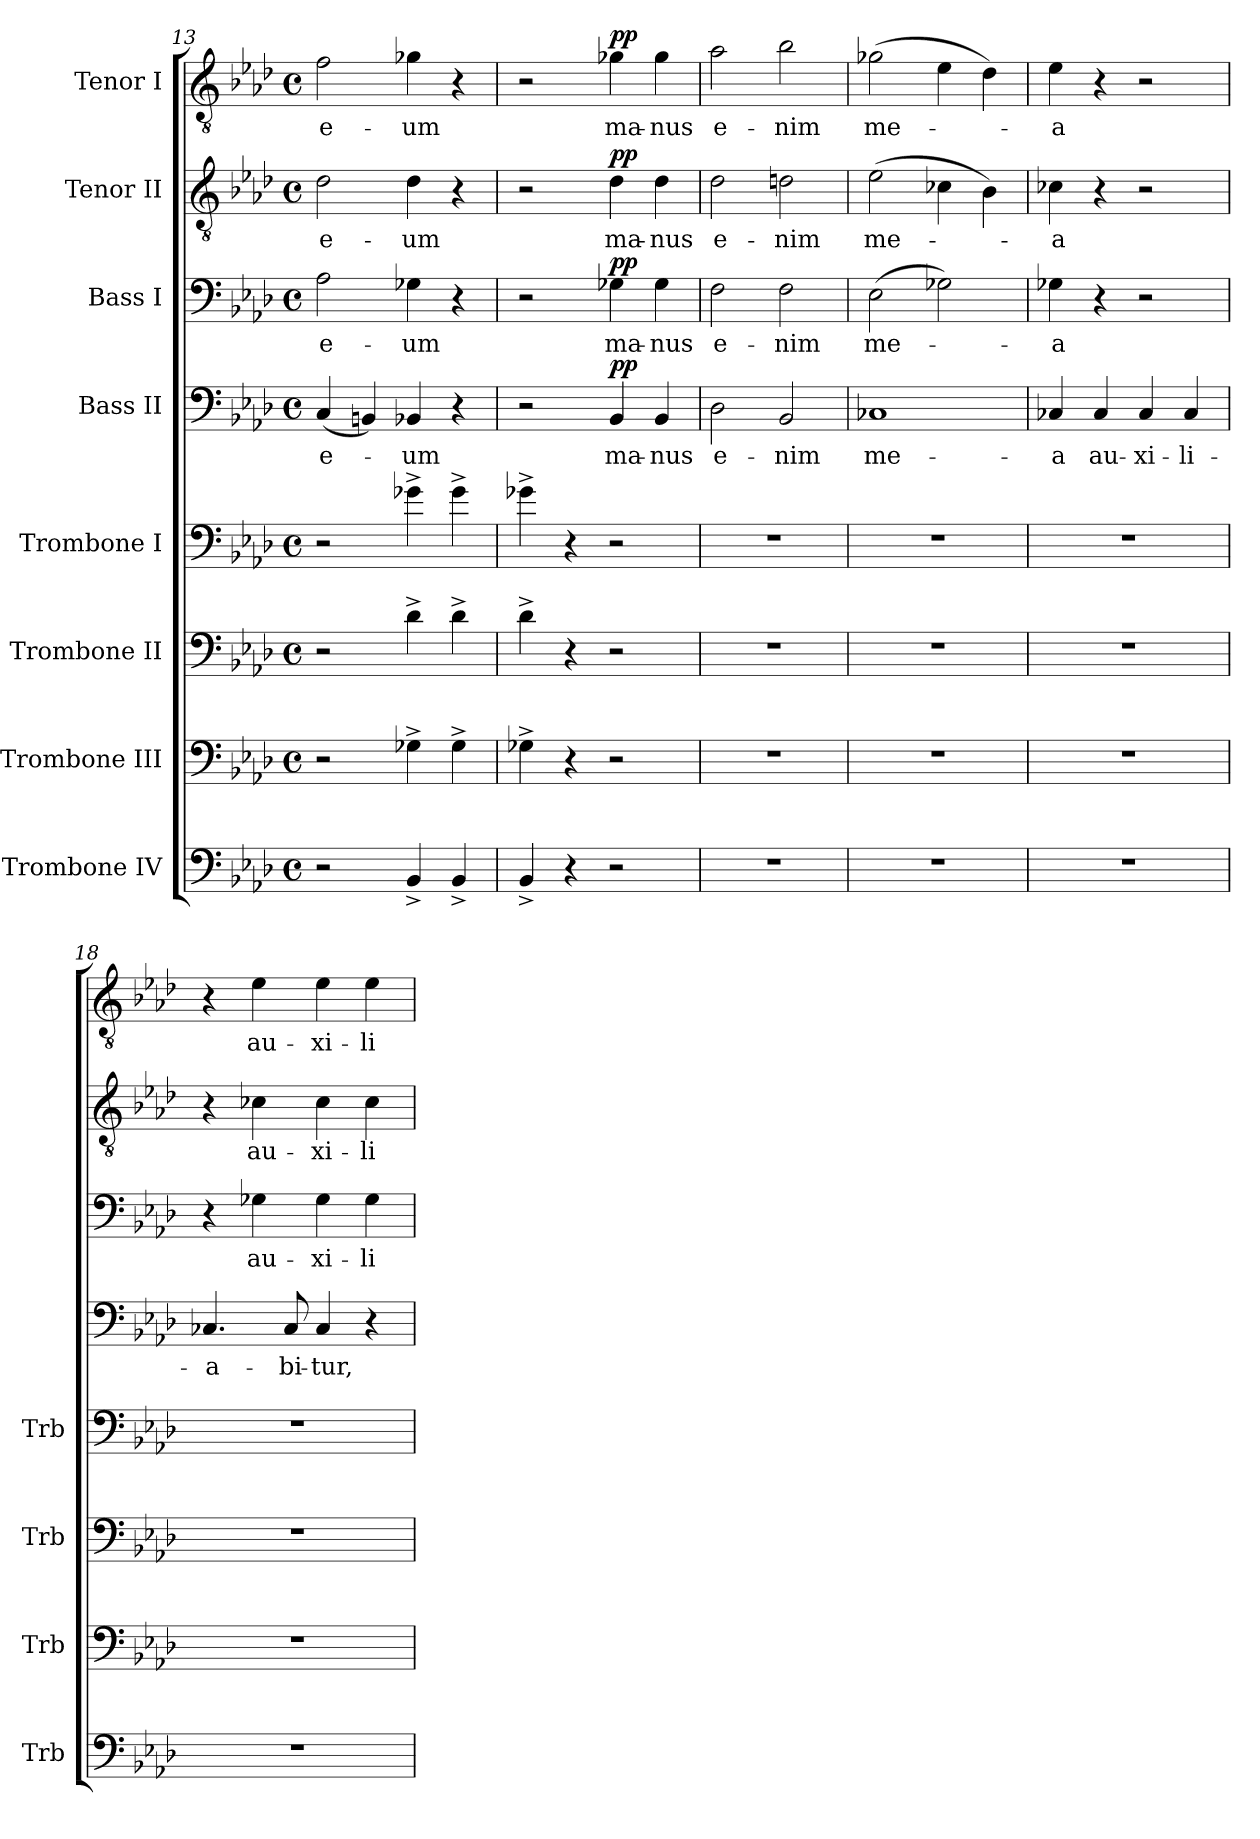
**kern	**kern	**kern	**kern	**kern	**text	**dynam	**kern	**text	**dynam	**kern	**text	**dynam	**kern	**text	**dynam
*part8	*part7	*part6	*part5	*part4	*part4	*part4	*part3	*part3	*part3	*part2	*part2	*part2	*part1	*part1	*part1
*staff8	*staff7	*staff6	*staff5	*staff4	*staff4	*staff4	*staff3	*staff3	*staff3	*staff2	*staff2	*staff2	*staff1	*staff1	*staff1
*I"Trombone IV	*I"Trombone III	*I"Trombone II	*I"Trombone I	*I"Bass II	*	*	*I"Bass I	*	*	*I"Tenor II	*	*	*I"Tenor I	*	*
*I'Trb	*I'Trb	*I'Trb	*I'Trb	*	*	*	*	*	*	*	*	*	*	*	*
*clefF4	*clefF4	*clefF4	*clefF4	*clefF4	*	*	*clefF4	*	*	*clefGv2	*	*	*clefGv2	*	*
*k[b-e-a-d-]	*k[b-e-a-d-]	*k[b-e-a-d-]	*k[b-e-a-d-]	*k[b-e-a-d-]	*	*	*k[b-e-a-d-]	*	*	*k[b-e-a-d-]	*	*	*k[b-e-a-d-]	*	*
*A-:	*A-:	*A-:	*A-:	*A-:	*	*	*A-:	*	*	*A-:	*	*	*A-:	*	*
*M4/4	*M4/4	*M4/4	*M4/4	*M4/4	*	*	*M4/4	*	*	*M4/4	*	*	*M4/4	*	*
*met(c)	*met(c)	*met(c)	*met(c)	*met(c)	*	*	*met(c)	*	*	*met(c)	*	*	*met(c)	*	*
=13	=13	=13	=13	=13	=13	=13	=13	=13	=13	=13	=13	=13	=13	=13	=13
!	!	!	!	!	!LO:LY:b	!	!	!LO:LY:b	!	!	!LO:LY:b	!	!	!LO:LY:b	!
2r	2r	2r	2r	(<4C/	e-	.	2A-\	e-	.	2d-\	e-	.	2f\	e-	.
.	.	.	.	4BBn/)	.	.	.	.	.	.	.	.	.	.	.
!	!	!	!	!	!LO:LY:b	!	!	!LO:LY:b	!	!	!LO:LY:b	!	!	!LO:LY:b	!
4BB-^/	4G-X^\	4d-^\	4g-X^\	4BB-X/	-um	.	4G-X\	-um	.	4d-\	-um	.	4g-X\	-um	.
4BB-^/	4G-^\	4d-^\	4g-^\	4r	.	.	4r	.	.	4r	.	.	4r	.	.
=14	=14	=14	=14	=14	=14	=14	=14	=14	=14	=14	=14	=14	=14	=14	=14
4BB-^/	4G-X^\	4d-^\	4g-X^\	2r	.	.	2r	.	.	2r	.	.	2r	.	.
4r	4r	4r	4r	.	.	.	.	.	.	.	.	.	.	.	.
!	!	!	!	!	!LO:LY:b	!LO:DY:b	!	!LO:LY:b	!LO:DY:b	!	!LO:LY:b	!LO:DY:b	!	!LO:LY:b	!LO:DY:b
2r	2r	2r	2r	4BB-/	ma-	pp	4G-X\	ma-	pp	4d-\	ma-	pp	4g-X\	ma-	pp
!	!	!	!	!	!LO:LY:b	!	!	!LO:LY:b	!	!	!LO:LY:b	!	!	!LO:LY:b	!
.	.	.	.	4BB-/	-nus	.	4G-\	-nus	.	4d-\	-nus	.	4g-\	-nus	.
=15	=15	=15	=15	=15	=15	=15	=15	=15	=15	=15	=15	=15	=15	=15	=15
!	!	!	!	!	!LO:LY:b	!	!	!LO:LY:b	!	!	!LO:LY:b	!	!	!LO:LY:b	!
1r	1r	1r	1r	2D-\	e-	.	2F\	e-	.	2d-\	e-	.	2a-\	e-	.
!	!	!	!	!	!LO:LY:b	!	!	!LO:LY:b	!	!	!LO:LY:b	!	!	!LO:LY:b	!
.	.	.	.	2BB-/	-nim	.	2F\	-nim	.	2dn\	-nim	.	2b-\	-nim	.
=16	=16	=16	=16	=16	=16	=16	=16	=16	=16	=16	=16	=16	=16	=16	=16
!	!	!	!	!	!LO:LY:b	!	!	!LO:LY:b	!	!	!LO:LY:b	!	!	!LO:LY:b	!
1r	1r	1r	1r	1C-X	me-	.	(>2E-\	me-	.	(>2e-\	me-	.	(>2g-X\	me-	.
.	.	.	.	.	.	.	2G-X\)	.	.	4c-X\	.	.	4e-\	.	.
.	.	.	.	.	.	.	.	.	.	4B-\)	.	.	4d-\)	.	.
!!LO:PB:g=z
=17	=17	=17	=17	=17	=17	=17	=17	=17	=17	=17	=17	=17	=17	=17	=17
!	!	!	!	!	!LO:LY:b	!	!	!LO:LY:b	!	!	!LO:LY:b	!	!	!LO:LY:b	!
1r	1r	1r	1r	4C-X/	-a	.	4G-X\	-a	.	4c-X\	-a	.	4e-\	-a	.
!	!	!	!	!	!LO:LY:b	!	!	!	!	!	!	!	!	!	!
.	.	.	.	4C-/	au-	.	4r	.	.	4r	.	.	4r	.	.
!	!	!	!	!	!LO:LY:b	!	!	!	!	!	!	!	!	!	!
.	.	.	.	4C-/	-xi-	.	2r	.	.	2r	.	.	2r	.	.
!	!	!	!	!	!LO:LY:b	!	!	!	!	!	!	!	!	!	!
.	.	.	.	4C-/	-li-	.	.	.	.	.	.	.	.	.	.
=18	=18	=18	=18	=18	=18	=18	=18	=18	=18	=18	=18	=18	=18	=18	=18
!	!	!	!	!	!LO:LY:b	!	!	!	!	!	!	!	!	!	!
1r	1r	1r	1r	4.C-X/	-a-	.	4r	.	.	4r	.	.	4r	.	.
!	!	!	!	!	!	!	!	!LO:LY:b	!	!	!LO:LY:b	!	!	!LO:LY:b	!
.	.	.	.	.	.	.	4G-X\	au-	.	4c-X\	au-	.	4e-\	au-	.
!	!	!	!	!	!LO:LY:b	!	!	!	!	!	!	!	!	!	!
.	.	.	.	8C-/	-bi-	.	.	.	.	.	.	.	.	.	.
!	!	!	!	!	!LO:LY:b	!	!	!LO:LY:b	!	!	!LO:LY:b	!	!	!LO:LY:b	!
.	.	.	.	4C-/	-tur,	.	4G-\	-xi-	.	4c-\	-xi-	.	4e-\	-xi-	.
!	!	!	!	!	!	!	!	!LO:LY:b	!	!	!LO:LY:b	!	!	!LO:LY:b	!
.	.	.	.	4r	.	.	4G-\	-li-	.	4c-\	-li-	.	4e-\	-li-	.
=	=	=	=	=	=	=	=	=	=	=	=	=	=	=	=
*-	*-	*-	*-	*-	*-	*-	*-	*-	*-	*-	*-	*-	*-	*-	*-
